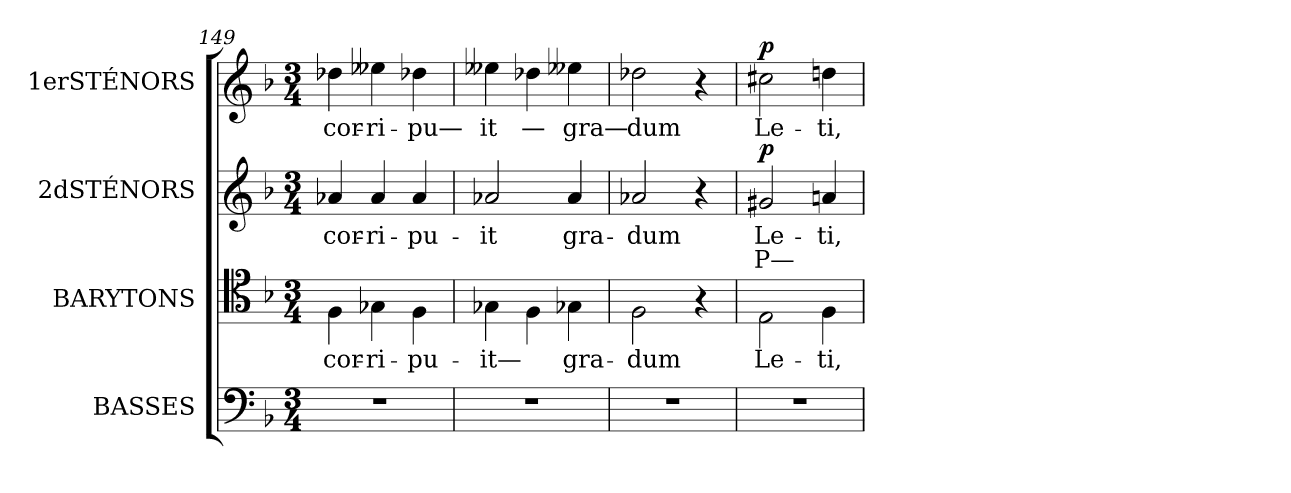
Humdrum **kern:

**kern	**kern	**text	**kern	**text	**text	**dynam	**kern	**text	**dynam
*part4	*part3	*part3	*part2	*part2	*part2	*part2	*part1	*part1	*part1
*staff4	*staff3	*staff3	*staff2	*staff2	*staff2	*staff2	*staff1	*staff1	*staff1
*I"BASSES	*I"BARYTONS	*	*I"2dSTÉNORS	*	*	*	*I"1erSTÉNORS	*	*
*clefF4	*clefC4	*	*clefG2	*	*	*	*clefG2	*	*
*k[b-]	*k[b-]	*	*k[b-]	*	*	*	*k[b-]	*	*
*M3/4	*M3/4	*	*M3/4	*	*	*	*M3/4	*	*
=149	=149	=149	=149	=149	=149	=149	=149	=149	=149
2.r	4Fi\	cor-	4a-Xi/	cor-	.	.	4dd-Xi\	cor-	.
.	4G-Xi\	ri-	4a-i/	ri-	.	.	4ee--Xi\	ri-	.
.	4Fi\	pu-	4a-i/	pu-	.	.	4dd-Xi\	pu—	.
=150	=150	=150	=150	=150	=150	=150	=150	=150	=150
2.r	4G-Xi\	it—	2a-Xi/	it	.	.	4ee--Xi\	it	.
.	4Fi\	.	.	.	.	.	4dd-Xi\	—	.
.	4G-Xi\	gra-	4a-i/	gra-	.	.	4ee--Xi\	gra—	.
=151	=151	=151	=151	=151	=151	=151	=151	=151	=151
2.r	2Fi\	dum	2a-Xi/	dum	.	.	2dd-Xi\	dum	.
.	4r	.	4r	.	.	.	4r	.	.
!!LO:PB:g=z
=152	=152	=152	=152	=152	=152	=152	=152	=152	=152
!	!	!	!	!	!	!LO:DY:a	!	!	!LO:DY:a
2.r	2Ei\	Le-	2g#Xi/	Le-	P—	p	2cc#Xi\	Le-	p
.	4Fi\	ti,	4ani/	ti,	.	.	4ddni\	ti,	.
=	=	=	=	=	=	=	=	=	=
*-	*-	*-	*-	*-	*-	*-	*-	*-	*-
